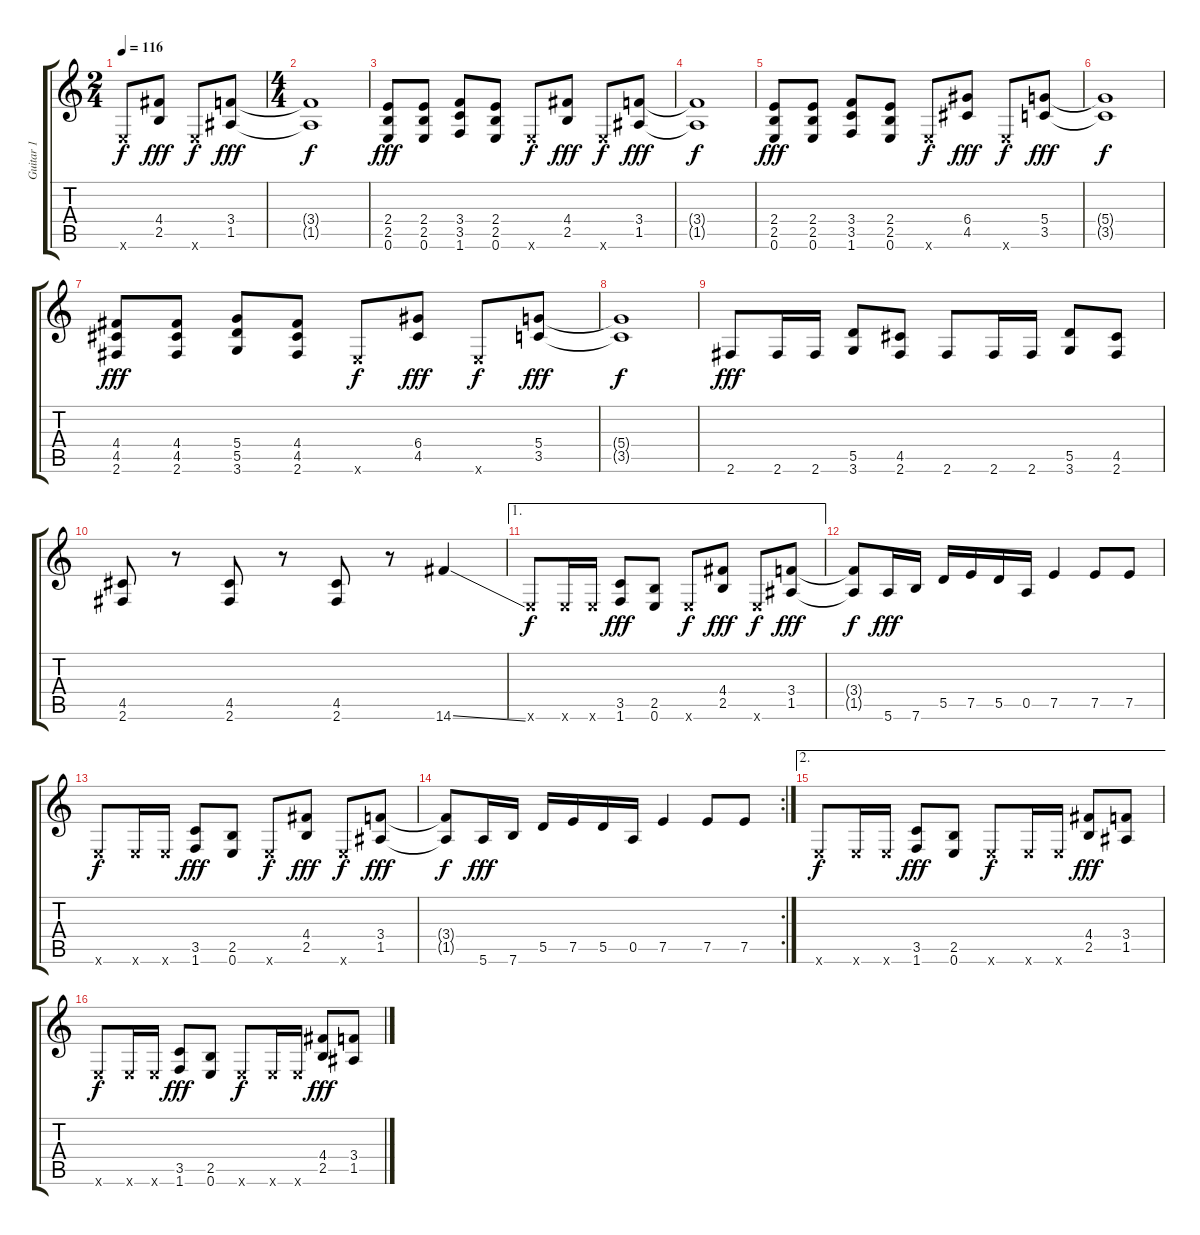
\track ("Guitar 1" "Guitar 1") {instrument overdrivenguitar}
\staff {score tabs}
\tuning (E4 B3 G3 D3 A2 E2) {hide}
\ts (2 4)
\tempo 116
\clef g2
\ks c
0.6{x}.8{dy f} (4.4 2.5).8{dy fff} 0.6{x}.8{dy f} (3.4 1.5).8{dy fff} |
\ts (4 4)
(3.4{t} 1.5{t}).1{dy f} |
(2.4 2.5 0.6).8{dy fff} (2.4 2.5 0.6).8 (3.4 3.5 1.6).8 (2.4 2.5 0.6).8 0.6{x}.8{dy f} (4.4 2.5).8{dy fff} 0.6{x}.8{dy f} (3.4 1.5).8{dy fff} |
(3.4{t} 1.5{t}).1{dy f} |
(2.4 2.5 0.6).8{dy fff} (2.4 2.5 0.6).8 (3.4 3.5 1.6).8 (2.4 2.5 0.6).8 0.6{x}.8{dy f} (6.4 4.5).8{dy fff} 0.6{x}.8{dy f} (5.4 3.5).8{dy fff} |
(5.4{t} 3.5{t}).1{dy f} |
(4.4 4.5 2.6).8{dy fff} (4.4 4.5 2.6).8 (5.4 5.5 3.6).8 (4.4 4.5 2.6).8 0.6{x}.8{dy f} (6.4 4.5).8{dy fff} 0.6{x}.8{dy f} (5.4 3.5).8{dy fff} |
(5.4{t} 3.5{t}).1{dy f} |
2.6.8{dy fff} 2.6.16 2.6.16 (5.5 3.6).8 (4.5 2.6).8 2.6.8 2.6.16 2.6.16 (5.5 3.6).8 (4.5 2.6).8 |
(4.5 2.6).8 r.8 (4.5 2.6).8 r.8 (4.5 2.6).8 r.8 14.6{ss}.4 |
\ae 1
0.6{x}.8{dy f} 0.6{x}.16 0.6{x}.16 (3.5 1.6).8{dy fff} (2.5 0.6).8 0.6{x}.8{dy f} (4.4 2.5).8{dy fff} 0.6{x}.8{dy f} (3.4 1.5).8{dy fff} |
(3.4{t} 1.5{t}).8{dy f} 5.6.16{dy fff} 7.6.16 5.5.16 7.5.16 5.5.16 0.5.16 7.5.4 7.5.8 7.5.8 |
0.6{x}.8{dy f} 0.6{x}.16 0.6{x}.16 (3.5 1.6).8{dy fff} (2.5 0.6).8 0.6{x}.8{dy f} (4.4 2.5).8{dy fff} 0.6{x}.8{dy f} (3.4 1.5).8{dy fff} |
\rc 2
(3.4{t} 1.5{t}).8{dy f} 5.6.16{dy fff} 7.6.16 5.5.16 7.5.16 5.5.16 0.5.16 7.5.4 7.5.8 7.5.8 |
\ae 2
0.6{x}.8{dy f} 0.6{x}.16 0.6{x}.16 (3.5 1.6).8{dy fff} (2.5 0.6).8 0.6{x}.8{dy f} 0.6{x}.16 0.6{x}.16 (4.4 2.5).8{dy fff} (3.4 1.5).8 |
0.6{x}.8{dy f} 0.6{x}.16 0.6{x}.16 (3.5 1.6).8{dy fff} (2.5 0.6).8 0.6{x}.8{dy f} 0.6{x}.16 0.6{x}.16 (4.4 2.5).8{dy fff} (3.4 1.5).8
